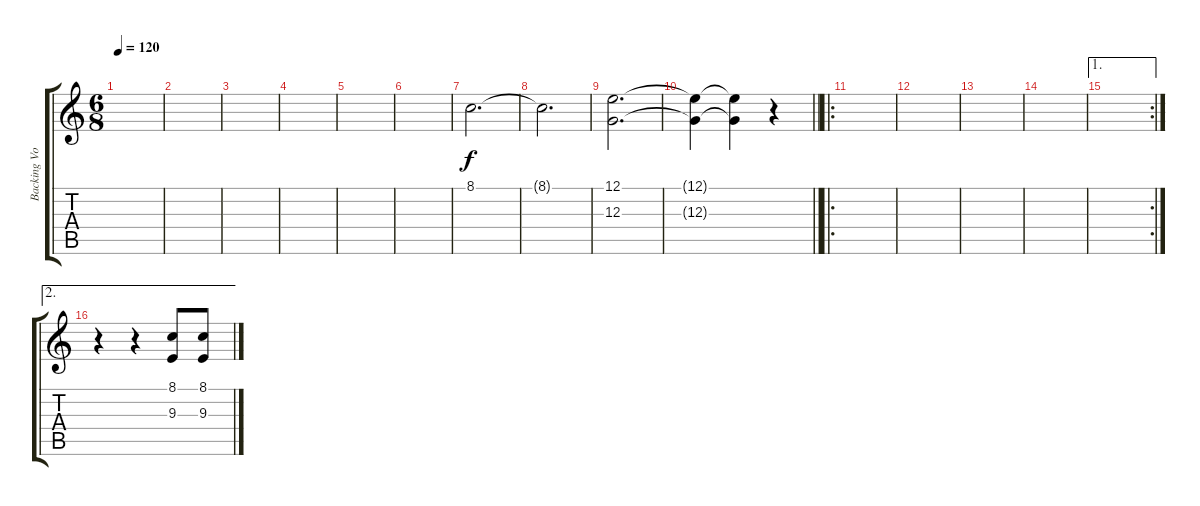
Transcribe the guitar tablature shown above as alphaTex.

\track ("Backing Vocals" "Backing Vo") {instrument choiraahs}
\staff {score tabs}
\tuning (E4 B3 G3 D3 A2 E2) {hide}
\ts (6 8)
\tempo 120
\clef g2
\ks c
|
|
|
|
|
|
8.1.2{d} |
8.1{t}.2{d} |
(12.1 12.3).2{d} |
\barLineRight lightlight
(12.1{t} 12.3{t}).4 (12.1{t} 12.3{t}).4 r.4 |
\ro
|
|
|
|
\ae 1
\rc 2
|
\ae 2
r.4 r.4 (8.1 9.3).8 (8.1 9.3).8
